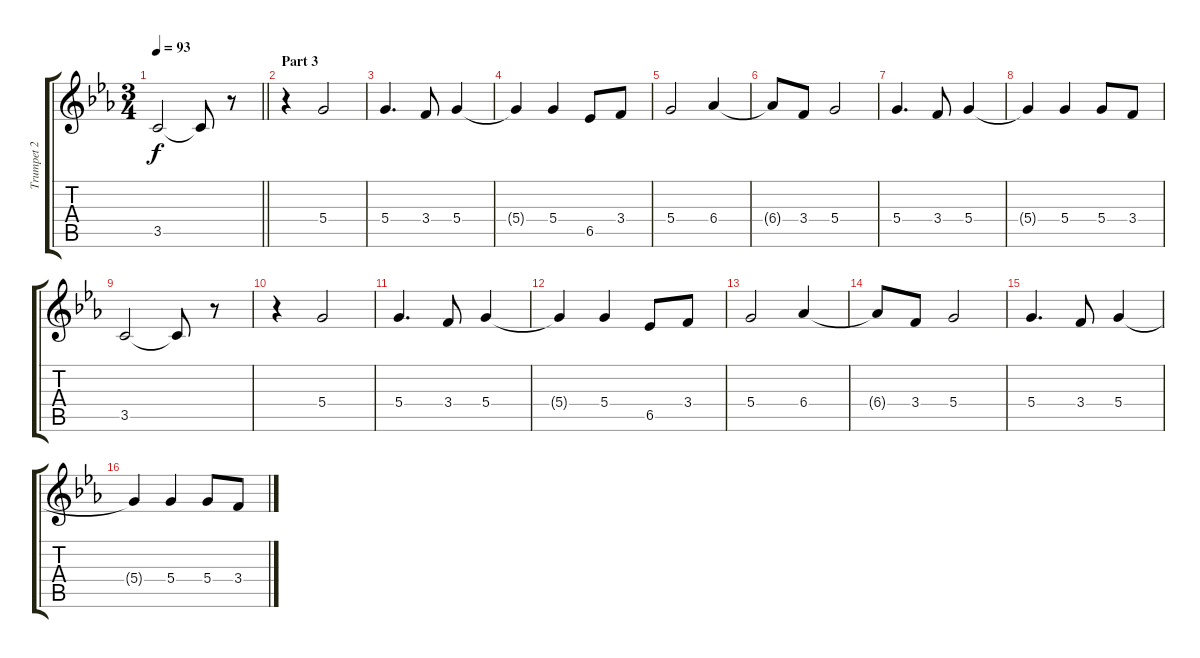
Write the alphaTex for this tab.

\track ("Trumpet 2" "Trumpet 2") {instrument trumpet}
\staff {score tabs}
\tuning (E5 B4 G4 D4 A3 E3) {hide}
\ts (3 4)
\tempo 93
\clef g2
\barLineRight lightlight
\ks cminor
3.5.2{dy f} 3.5{t}.8 r.8 |
\section ("" "Part 3")
r.4 5.4.2 |
5.4.4{d} 3.4.8 5.4.4 |
5.4{t}.4 5.4.4 6.5.8 3.4.8 |
5.4.2 6.4.4 |
6.4{t}.8 3.4.8 5.4.2 |
5.4.4{d} 3.4.8 5.4.4 |
5.4{t}.4 5.4.4 5.4.8 3.4.8 |
3.5.2 3.5{t}.8 r.8 |
r.4 5.4.2 |
5.4.4{d} 3.4.8 5.4.4 |
5.4{t}.4 5.4.4 6.5.8 3.4.8 |
5.4.2 6.4.4 |
6.4{t}.8 3.4.8 5.4.2 |
5.4.4{d} 3.4.8 5.4.4 |
5.4{t}.4 5.4.4 5.4.8 3.4.8
